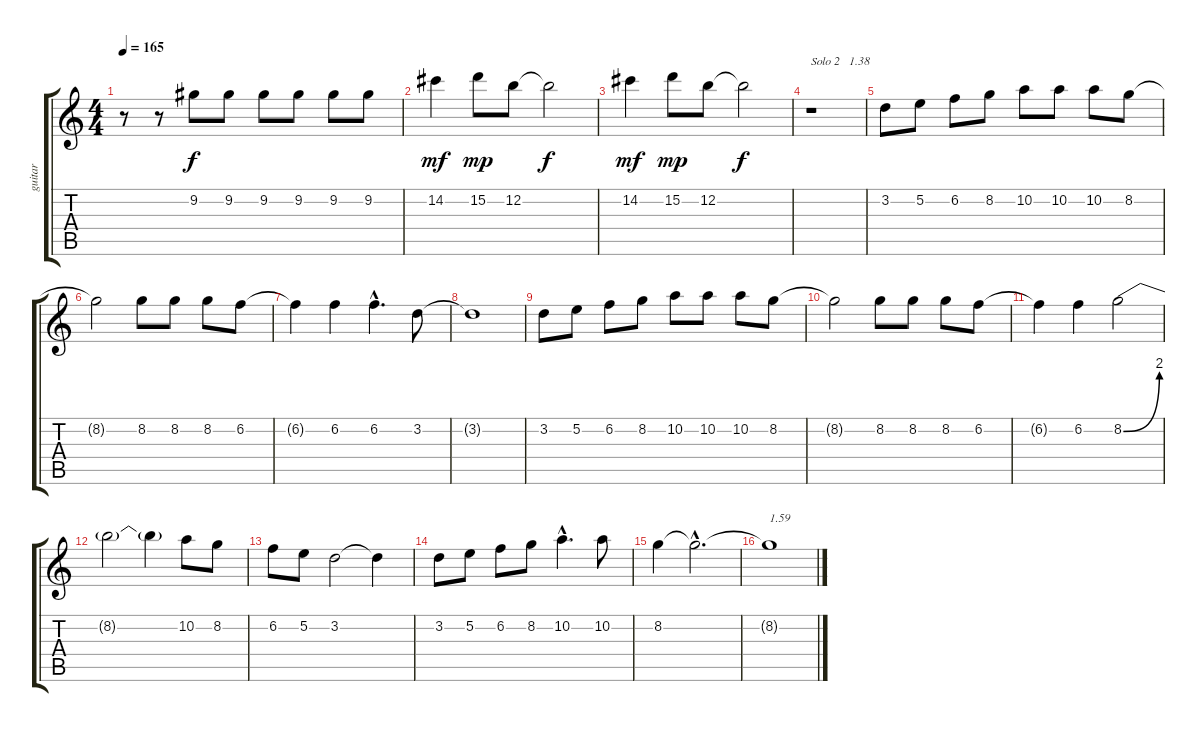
\track ("guitar" "guitar") {instrument distortionguitar}
\staff {score tabs}
\tuning (E4 B3 G3 D3 A2 E2) {hide}
\ts (4 4)
\tempo 165
\clef g2
\ks c
r.8{dy f} r.8 9.2.8 9.2.8 9.2.8 9.2.8 9.2.8 9.2.8 |
14.2.4{dy mf} 15.2.8{dy mp} 12.2.8 12.2{t}.2{dy f} |
14.2.4{dy mf} 15.2.8{dy mp} 12.2.8 12.2{t}.2{dy f} |
r.1{txt "Solo 2   1.38"} |
3.2.8 5.2.8 6.2.8 8.2.8 10.2.8 10.2.8 10.2.8 8.2.8 |
8.2{t}.2 8.2.8 8.2.8 8.2.8 6.2.8 |
6.2{t}.4 6.2.4 6.2{hac}.4{d} 3.2.8 |
3.2{t}.1 |
3.2.8 5.2.8 6.2.8 8.2.8 10.2.8 10.2.8 10.2.8 8.2.8 |
8.2{t}.2 8.2.8 8.2.8 8.2.8 6.2.8 |
6.2{t}.4 6.2.4 8.2{be (bend 0 0 60 8)}.2 |
8.2{t}.2 8.2{t}.4 10.2.8 8.2.8 |
6.2.8 5.2.8 3.2.2 3.2{t}.4 |
3.2.8 5.2.8 6.2.8 8.2.8 10.2{hac}.4{d} 10.2.8 |
8.2.4 8.2{hac t}.2{d} |
8.2{t}.1{txt "1.59"}
